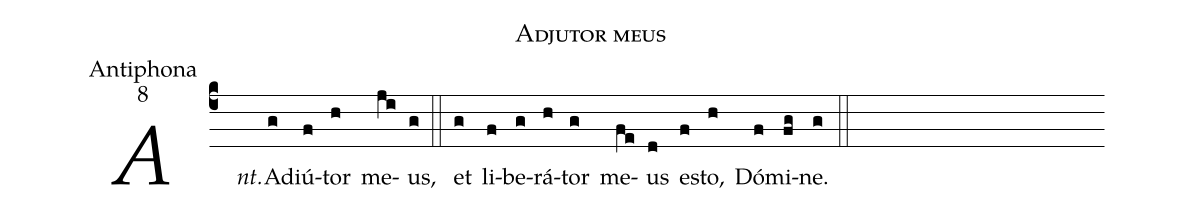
name:Adjutor meus;
office-part:Antiphona;
mode:8;
%%
(c4) <i>Ant.</i>() Ad(g)iú(f)tor(h) me(ji)us,(g) (::)
et(g) li(f)be(g)rá(h)tor(g) me(fe)us(d) e(f)sto,(h) Dó(f)mi(fg)ne.(g) (::)
